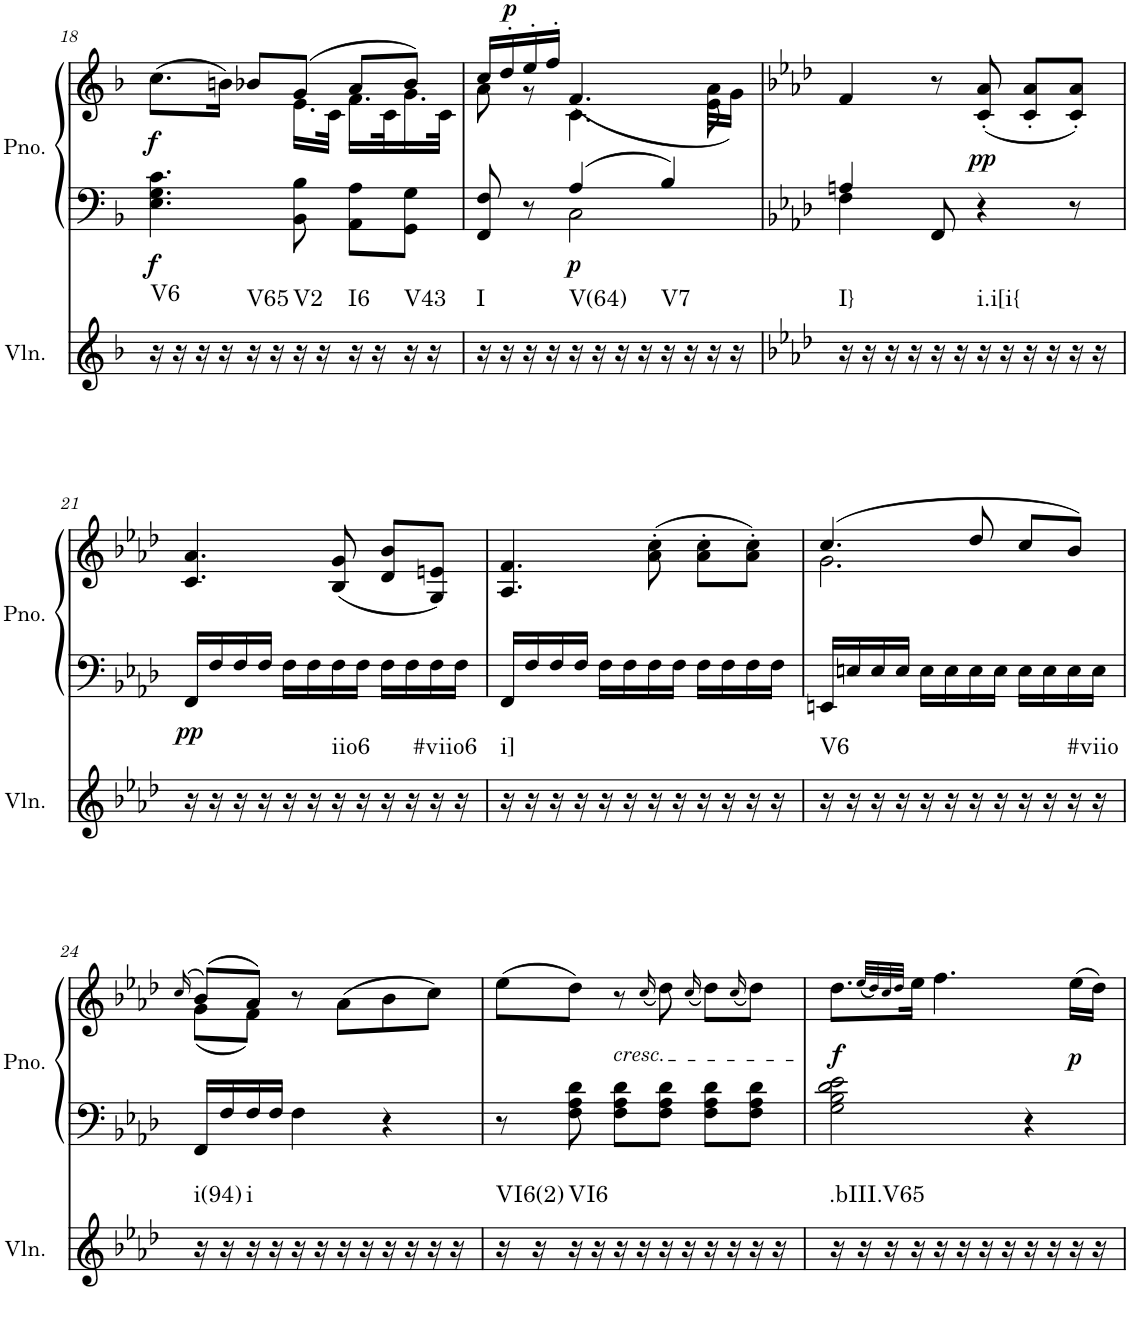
**kern	**harte	**kern	**kern	**dynam
*part2	*part2	*part1	*part1	*part1
*staff3	*	*staff2	*staff1	*staff1/2
*I"Violin	*	*I"Piano, Piano right	*	*
*I'Vln.	*	*I'Pno.	*	*
!!LO:PB:g=z
*clefG2	*	*clefF4	*clefG2	*
*k[b-]	*	*k[b-]	*k[b-]	*
*M3/4	*	*M3/4	*M3/4	*
=18	=18	=18	=18	=18
*	*	*	*^	*
!	!	!	!	!	!LO:DY:b=2
!	!LO:H:kt=V6	!	!	!	!LO:DY:n=1:b
16r	N	4.E\ 4.G\ 4.c\	(8.cc\L	4.ryy	f f
16r	.	.	.	.	.
16r	.	.	.	.	.
16r	.	.	16bn\Jk)	.	.
!	!LO:H:kt=V65	!	!	!	!
16r	N	.	8b-X/L	.	.
16r	.	.	.	.	.
!	!LO:H:kt=V2	!	!	!	!
16r	N	8BB-\ 8B-\	(8g/J	16.e\LL	.
16r	.	.	.	.	.
.	.	.	.	32c\JJk	.
!	!LO:H:kt=I6	!	!	!	!
16r	N	8AA\ 8A\L	8a/L	16.f\LL	.
16r	.	.	.	.	.
.	.	.	.	32c\K	.
!	!LO:H:kt=V43	!	!	!	!
16r	N	8GG\ 8G\J	8b-/J)	16.g\	.
16r	.	.	.	.	.
.	.	.	.	32c\JJk	.
=19	=19	=19	=19	=19	=19
*	*	*^	*	*	*
!	!LO:H:kt=I	!	!	!	!	!
16r	N	8FF/ 8F/	4ryy	16cc/LL	8a\	.
!	!	!	!	!	!	!LO:DY:a
16r	.	.	.	16dd'/	.	p
16r	.	8r	.	16ee'/	8r	.
16r	.	.	.	16ff'/JJ	.	.
!	!LO:H:kt=V(64)	!	!	!	!	!LO:DY:b=2
16r	N	4A/	2C\	(4.f/	4.c\	p
16r	.	.	.	.	.	.
16r	.	.	.	.	.	.
16r	.	.	.	.	.	.
!	!LO:H:kt=V7	!	!	!	!	!
16r	N	4B-/	.	.	.	.
16r	.	.	.	.	.	.
16r	.	.	.	8e\	16a\LL	.
16r	.	.	.	.	16g\JJ)	.
*	*	*	*	*v	*v	*
=20	=20	=20	=20	=20	=20
*k[b-e-a-d-]	*	*k[b-e-a-d-]	*	*k[b-e-a-d-]	*
*	*	*	*	*^	*
!	!LO:H:kt=I}	!	!	!	!	!
*	*	*	*	*v	*v	*
16r	N	4An/	4F\	4f/	.
16r	.	.	.	.	.
16r	.	.	.	.	.
16r	.	.	.	.	.
16r	.	8FF/	2ryy	8r	.
16r	.	.	.	.	.
!	!LO:H:kt=i.i[i{	!	!	!	!LO:DY:b
16r	N	4r	.	(8c/' 8a-/'	pp
16r	.	.	.	.	.
16r	.	.	.	8c/' 8a-/'L	.
16r	.	.	.	.	.
16r	.	8r	.	8c/' 8a-/'J)	.
16r	.	.	.	.	.
*	*	*v	*v	*	*
!!LO:LB:g=z
=21	=21	=21	=21	=21
!	!	!	!	!LO:DY:b=2
16r	.	16FF/LL	4.c/ 4.a-/	pp
16r	.	16F/	.	.
16r	.	16F/	.	.
16r	.	16F/JJ	.	.
16r	.	16F\LL	.	.
16r	.	16F\	.	.
!	!LO:H:kt=iio6	!	!	!
16r	N	16F\	(8B-/ 8g/	.
16r	.	16F\JJ	.	.
16r	.	16F\LL	8d-/ 8b-/L	.
16r	.	16F\	.	.
!	!LO:H:kt=#viio6	!	!	!
16r	N	16F\	8G/ 8en/J)	.
16r	.	16F\JJ	.	.
=22	=22	=22	=22	=22
!	!LO:H:kt=i]	!	!	!
16r	N	16FF/LL	4.A-/ 4.f/	.
16r	.	16F/	.	.
16r	.	16F/	.	.
16r	.	16F/JJ	.	.
16r	.	16F\LL	.	.
16r	.	16F\	.	.
16r	.	16F\	(8a-\' 8cc\'	.
16r	.	16F\JJ	.	.
16r	.	16F\LL	8a-\' 8cc\'L	.
16r	.	16F\	.	.
16r	.	16F\	8a-\' 8cc\'J)	.
16r	.	16F\JJ	.	.
=23	=23	=23	=23	=23
*	*	*	*^	*
!	!LO:H:kt=V6	!	!	!	!
16r	N	16EEn/LL	(4.cc/	2.g\	.
16r	.	16En/	.	.	.
16r	.	16E/	.	.	.
16r	.	16E/JJ	.	.	.
16r	.	16E\LL	.	.	.
16r	.	16E\	.	.	.
16r	.	16E\	8dd-/	.	.
16r	.	16E\JJ	.	.	.
16r	.	16E\LL	8cc/L	.	.
16r	.	16E\	.	.	.
!	!LO:H:kt=#viio	!	!	!	!
16r	N	16E\	8b-/J)	.	.
16r	.	16E\JJ	.	.	.
!!LO:LB:g=z	!!
=24	=24	=24	=24	=24	=24
.	.	.	(>16qcc/	.	.
!	!LO:H:kt=i(94)	!	!	!	!
16r	N	16FF/LL	(8b-/L)	(8g\L	.
16r	.	16F/	.	.	.
!	!LO:H:kt=i	!	!	!	!
16r	N	16F/	8a-/J)	8f\J)	.
16r	.	16F/JJ	.	.	.
16r	.	4F\	8r	2ryy	.
16r	.	.	.	.	.
16r	.	.	(8a-\L	.	.
16r	.	.	.	.	.
16r	.	4r	8b-\	.	.
16r	.	.	.	.	.
16r	.	.	8cc\J)	.	.
16r	.	.	.	.	.
*	*	*	*v	*v	*
=25	=25	=25	=25	=25
!	!LO:H:kt=VI6(2)	!	!	!
16r	N	8r	(8ee-\L	.
16r	.	.	.	.
!	!LO:H:kt=VI6	!	!	!
16r	N	8F\ 8A-\ 8d-\	8dd-\J)	.
16r	.	.	.	.
!	!	!	!LO:TX:b:i:t=cresc.	!
16r	.	8F\ 8A-\ 8d-\L	8r	.
16r	.	.	.	.
.	.	.	(16qcc/	.
16r	.	8F\ 8A-\ 8d-\J	8dd-\)	.
16r	.	.	.	.
.	.	.	(16qcc/	.
16r	.	8F\ 8A-\ 8d-\L	8dd-\L)	.
16r	.	.	.	.
.	.	.	(16qcc/	.
16r	.	8F\ 8A-\ 8d-\J	8dd-\J)	.
16r	.	.	.	.
=26	=26	=26	=26	=26
!	!LO:H:kt=.bIII.V65	!	!	!LO:DY:b
16r	N	2G\ 2B-\ 2d-\ 2e-\	8.dd-\L	f
16r	.	.	.	.
16r	.	.	.	.
.	.	.	(32qee-/LLL	.
.	.	.	32qdd-/)	.
.	.	.	32qcc/	.
.	.	.	32qdd-/JJJ	.
16r	.	.	16ee-\Jk	.
16r	.	.	4.ff\	.
16r	.	.	.	.
16r	.	.	.	.
16r	.	.	.	.
16r	.	4r	.	.
16r	.	.	.	.
!	!	!	!	!LO:DY:b
16r	.	.	(16ee-\LL	p
16r	.	.	16dd-\JJ)	.
=	=	=	=	=
*-	*-	*-	*-	*-
